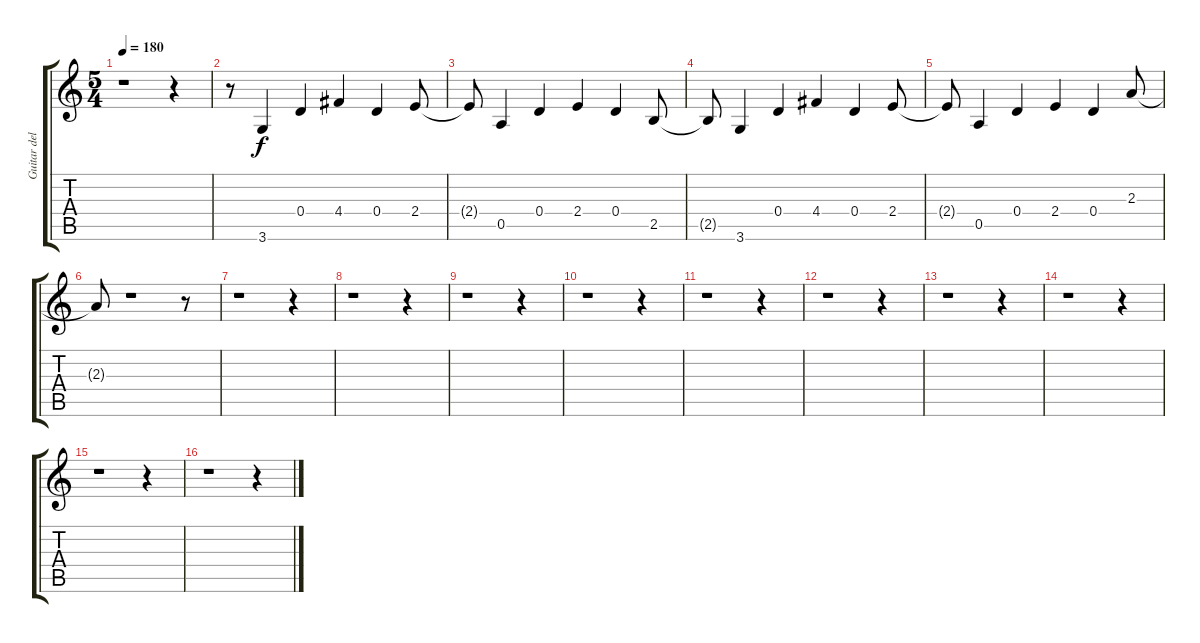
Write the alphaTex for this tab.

\track ("Guitar delay" "Guitar del") {instrument electricguitarmuted}
\staff {score tabs}
\tuning (E4 B3 G3 D3 A2 E2) {hide}
\ts (5 4)
\tempo 180
\clef g2
\ks c
r.1{dy f instrument electricguitarmuted} r.4 |
r.8 3.6.4 0.4.4 4.4.4 0.4.4 2.4.8 |
2.4{t}.8 0.5.4 0.4.4 2.4.4 0.4.4 2.5.8 |
2.5{t}.8 3.6.4 0.4.4 4.4.4 0.4.4 2.4.8 |
2.4{t}.8 0.5.4 0.4.4 2.4.4 0.4.4 2.3.8 |
2.3{t}.8 r.1 r.8 |
r.1 r.4 |
r.1 r.4 |
r.1 r.4 |
r.1 r.4 |
r.1 r.4 |
r.1 r.4 |
r.1 r.4 |
r.1 r.4 |
r.1 r.4 |
r.1 r.4
